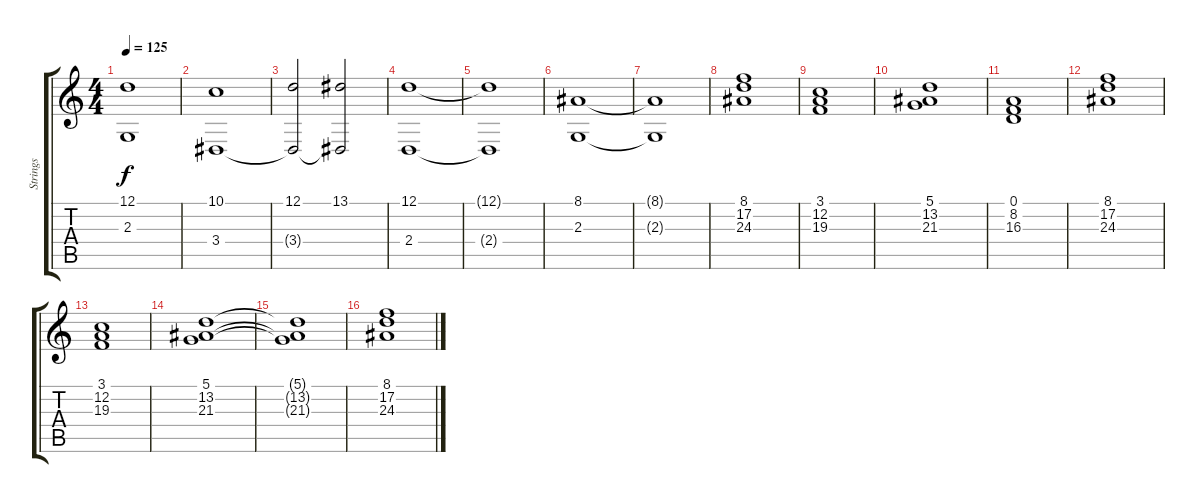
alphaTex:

\track ("Strings" "Strings") {instrument stringensemble2}
\staff {score tabs}
\tuning (D4 A3 F3 C3 G2 D2) {hide}
\ts (4 4)
\tempo 125
\clef g2
\ks c
(12.1{t} 2.3{t}).1{dy f} |
(10.1 3.4).1 |
(12.1 3.4{t}).2 (13.1 3.4{t}).2 |
(12.1 2.4).1 |
(12.1{t} 2.4{t}).1 |
(8.1 2.3).1 |
(8.1{t} 2.3{t}).1 |
(8.1 17.2 24.3).1 |
(3.1 12.2 19.3).1 |
(5.1 13.2 21.3).1 |
(0.1 8.2 16.3).1 |
(8.1 17.2 24.3).1 |
(3.1 12.2 19.3).1 |
(5.1 13.2 21.3).1 |
(5.1{t} 13.2{t} 21.3{t}).1 |
(8.1 17.2 24.3).1
